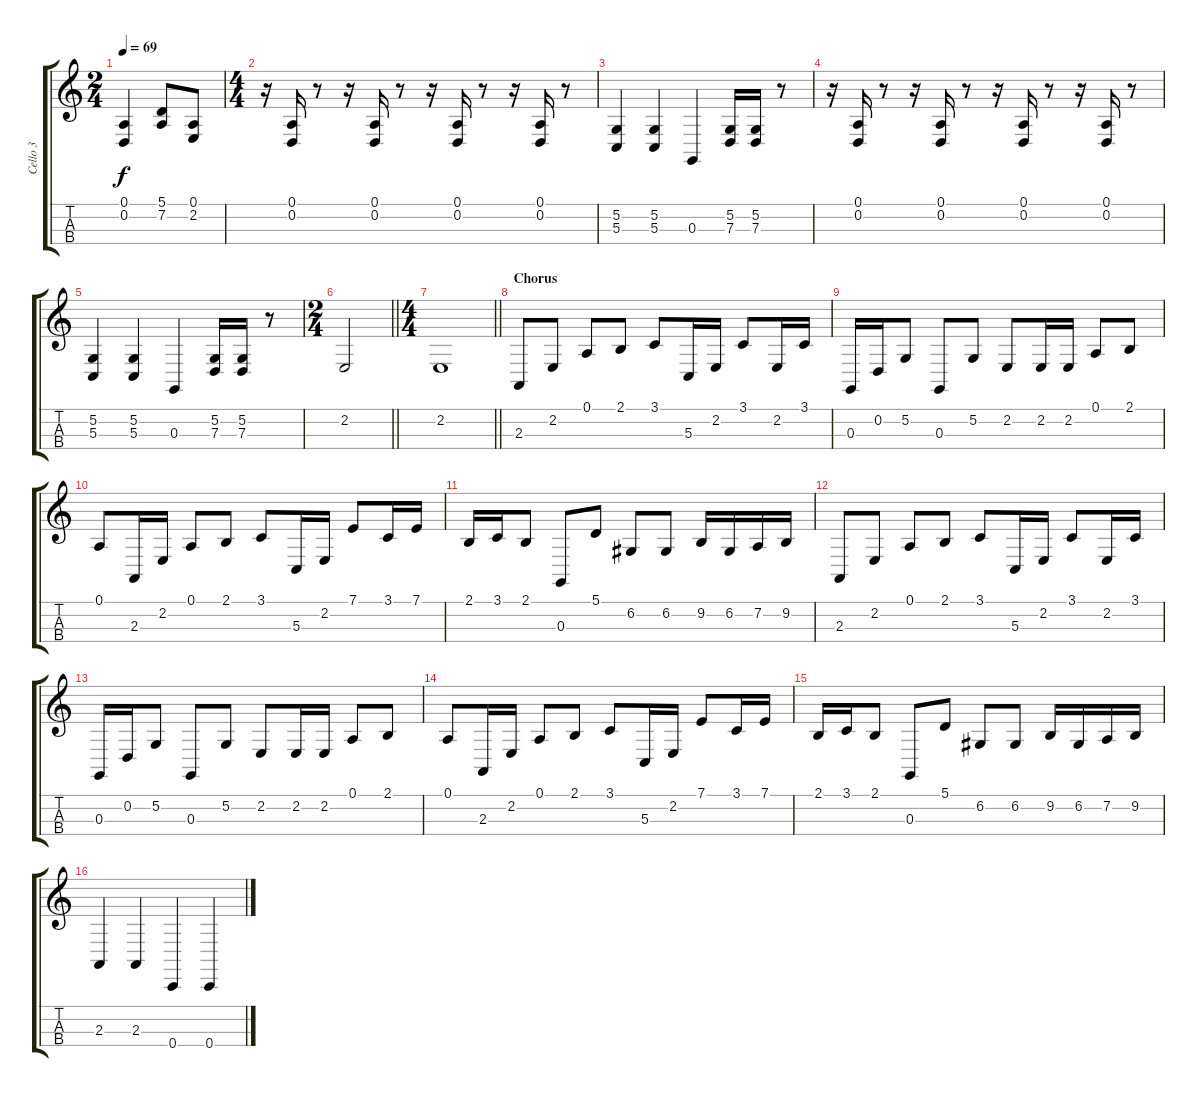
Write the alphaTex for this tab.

\track ("Cello 3" "Cello 3") {instrument cello}
\staff {score tabs}
\tuning (A3 D3 G2 C2) {hide}
\ts (2 4)
\tempo 69
\clef g2
\ks c
(0.1 0.2).4{dy f} (5.1 7.2).8 (0.1 2.2).8 |
\ts (4 4)
r.16 (0.1 0.2).16 r.8 r.16 (0.1 0.2).16 r.8 r.16 (0.1 0.2).16 r.8 r.16 (0.1 0.2).16 r.8 |
(5.2 5.3).4 (5.2 5.3).4 0.3.4 (5.2 7.3).16 (5.2 7.3).16 r.8 |
r.16 (0.1 0.2).16 r.8 r.16 (0.1 0.2).16 r.8 r.16 (0.1 0.2).16 r.8 r.16 (0.1 0.2).16 r.8 |
(5.2 5.3).4 (5.2 5.3).4 0.3.4 (5.2 7.3).16 (5.2 7.3).16 r.8 |
\ts (2 4)
\barLineRight lightlight
2.2.2 |
\ts (4 4)
\barLineRight lightlight
2.2.1 |
\section ("" "Chorus")
2.3.8 2.2.8 0.1.8 2.1.8 3.1.8 5.3.16 2.2.16 3.1.8 2.2.16 3.1.16 |
0.3.16 0.2.16 5.2.8 0.3.8 5.2.8 2.2.8 2.2.16 2.2.16 0.1.8 2.1.8 |
0.1.8 2.3.16 2.2.16 0.1.8 2.1.8 3.1.8 5.3.16 2.2.16 7.1.8 3.1.16 7.1.16 |
2.1.16 3.1.16 2.1.8 0.3.8 5.1.8 6.2.8 6.2.8 9.2.16 6.2.16 7.2.16 9.2.16 |
2.3.8 2.2.8 0.1.8 2.1.8 3.1.8 5.3.16 2.2.16 3.1.8 2.2.16 3.1.16 |
0.3.16 0.2.16 5.2.8 0.3.8 5.2.8 2.2.8 2.2.16 2.2.16 0.1.8 2.1.8 |
0.1.8 2.3.16 2.2.16 0.1.8 2.1.8 3.1.8 5.3.16 2.2.16 7.1.8 3.1.16 7.1.16 |
2.1.16 3.1.16 2.1.8 0.3.8 5.1.8 6.2.8 6.2.8 9.2.16 6.2.16 7.2.16 9.2.16 |
2.3.4 2.3.4 0.4.4 0.4.4
